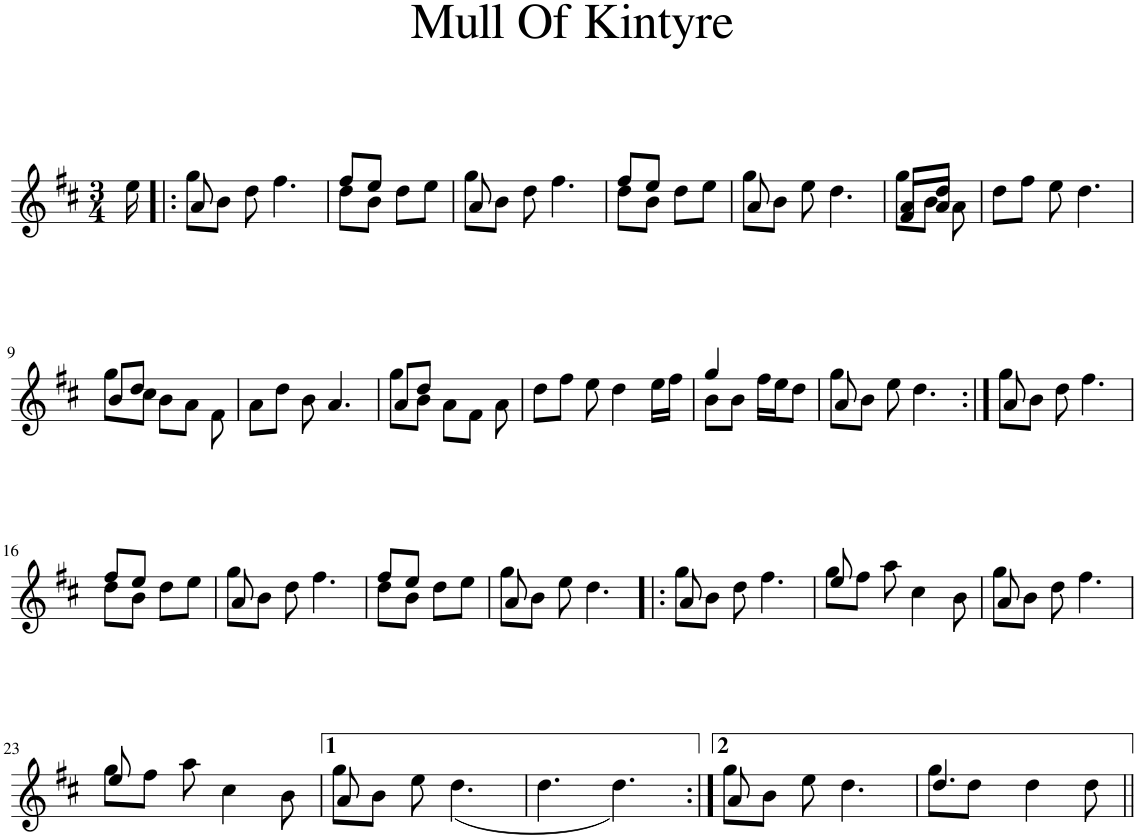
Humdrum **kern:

**kern
*part1
*staff1
*I"Piano
*I'Pno
*clefG2
*k[f#c#]
*D:
*M3/4
=1
16ee\
=2!|:
*^
8a/	8gg\L
2ryy	8b\J
.	8dd\
.	4.ff#\
8ryy	.
=3	=3
8ff#/L	8dd\L
8ee/J	8b\J
8dd\L	4ryy
8ee\J	.
=4	=4
8a/	8gg\L
2ryy	8b\J
.	8dd\
.	4.ff#\
8ryy	.
=5	=5
8ff#/L	8dd\L
8ee/J	8b\J
8dd\L	4ryy
8ee\J	.
=6	=6
8a/	8gg\L
2ryy	8b\J
.	8ee\
.	4.dd\
8ryy	.
=7	=7
*	*^
8a/L	8gg\L	8f#/L
8dd/J	8b\J	8a/J
8ryy	8a\	8ryy
*v	*v	*v
=8
8dd\L
8ff#\J
8ee\
4.dd\
!!LO:LB:g=z
=9
*^
8b/L	8gg\L
8dd/J	8cc#\J
4.ryy	8b\L
.	8a\J
.	8f#\
*v	*v
=10
8a\L
8dd\J
8b\
4.a/
=11
*^
8a/L	8gg\L
8dd/J	8b\J
4.ryy	8a\L
.	8f#\J
.	8a\
*v	*v
=12
8dd\L
8ff#\J
8ee\
4dd\
16ee\LL
16ff#\JJ
=13
*^
4gg/	8b\L
.	8b\J
16ff#\LL	4ryy
16ee\J	.
8dd\J	.
=14	=14
8a/	8gg\L
2ryy	8b\J
.	8ee\
.	4.dd\
8ryy	.
=15:|!	=15:|!
8a/	8gg\L
2ryy	8b\J
.	8dd\
.	4.ff#\
8ryy	.
!!LO:LB:g=z	!!
=16	=16
8ff#/L	8dd\L
8ee/J	8b\J
8dd\L	4ryy
8ee\J	.
=17	=17
8a/	8gg\L
2ryy	8b\J
.	8dd\
.	4.ff#\
8ryy	.
=18	=18
8ff#/L	8dd\L
8ee/J	8b\J
8dd\L	4ryy
8ee\J	.
=19	=19
8a/	8gg\L
2ryy	8b\J
.	8ee\
.	4.dd\
8ryy	.
=20!|:	=20!|:
8a/	8gg\L
2ryy	8b\J
.	8dd\
.	4.ff#\
8ryy	.
=21	=21
8ee/	8gg\L
2ryy	8ff#\J
.	8aa\
.	4cc#\
8ryy	8b\
=22	=22
8a/	8gg\L
2ryy	8b\J
.	8dd\
.	4.ff#\
8ryy	.
!!LO:LB:g=z	!!
=23	=23
8ee/	8gg\L
2ryy	8ff#\J
.	8aa\
.	4cc#\
8ryy	8b\
=24	=24
8a/	8gg\L
2ryy	8b\J
.	8ee\
.	(4.dd\
8ryy	.
*v	*v
=25
4.dd\
4.dd\)
=26:|!
*^
8a/	8gg\L
2ryy	8b\J
.	8ee\
.	4.dd\
8ryy	.
=27	=27
4.dd/	8gg\L
.	8dd\J
.	2ryy
4dd\	.
8dd\	.
*v	*v
=||
*-
